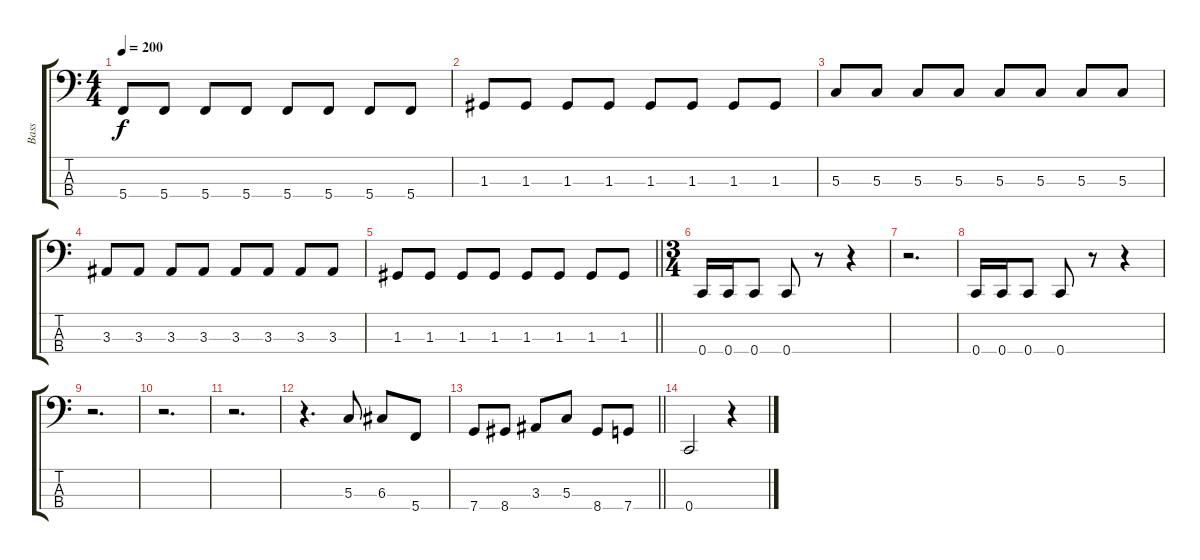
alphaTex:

\track ("Bass" "Bass") {instrument electricbassfinger}
\staff {score tabs}
\tuning (F2 C2 G1 C1) {hide}
\ts (4 4)
\tempo 200
\clef f4
\ks c
5.4.8{dy f} 5.4.8 5.4.8 5.4.8 5.4.8 5.4.8 5.4.8 5.4.8 |
1.3.8 1.3.8 1.3.8 1.3.8 1.3.8 1.3.8 1.3.8 1.3.8 |
5.3.8 5.3.8 5.3.8 5.3.8 5.3.8 5.3.8 5.3.8 5.3.8 |
3.3.8 3.3.8 3.3.8 3.3.8 3.3.8 3.3.8 3.3.8 3.3.8 |
\barLineRight lightlight
1.3.8 1.3.8 1.3.8 1.3.8 1.3.8 1.3.8 1.3.8 1.3.8 |
\ts (3 4)
0.4.16 0.4.16 0.4.8 0.4.8 r.8 r.4 |
r.2{d} |
0.4.16 0.4.16 0.4.8 0.4.8 r.8 r.4 |
r.2{d} |
r.2{d} |
r.2{d} |
r.4{d} 5.3.8 6.3.8 5.4.8 |
\barLineRight lightlight
7.4.8 8.4.8 3.3.8 5.3.8 8.4.8 7.4.8 |
0.4.2 r.4
